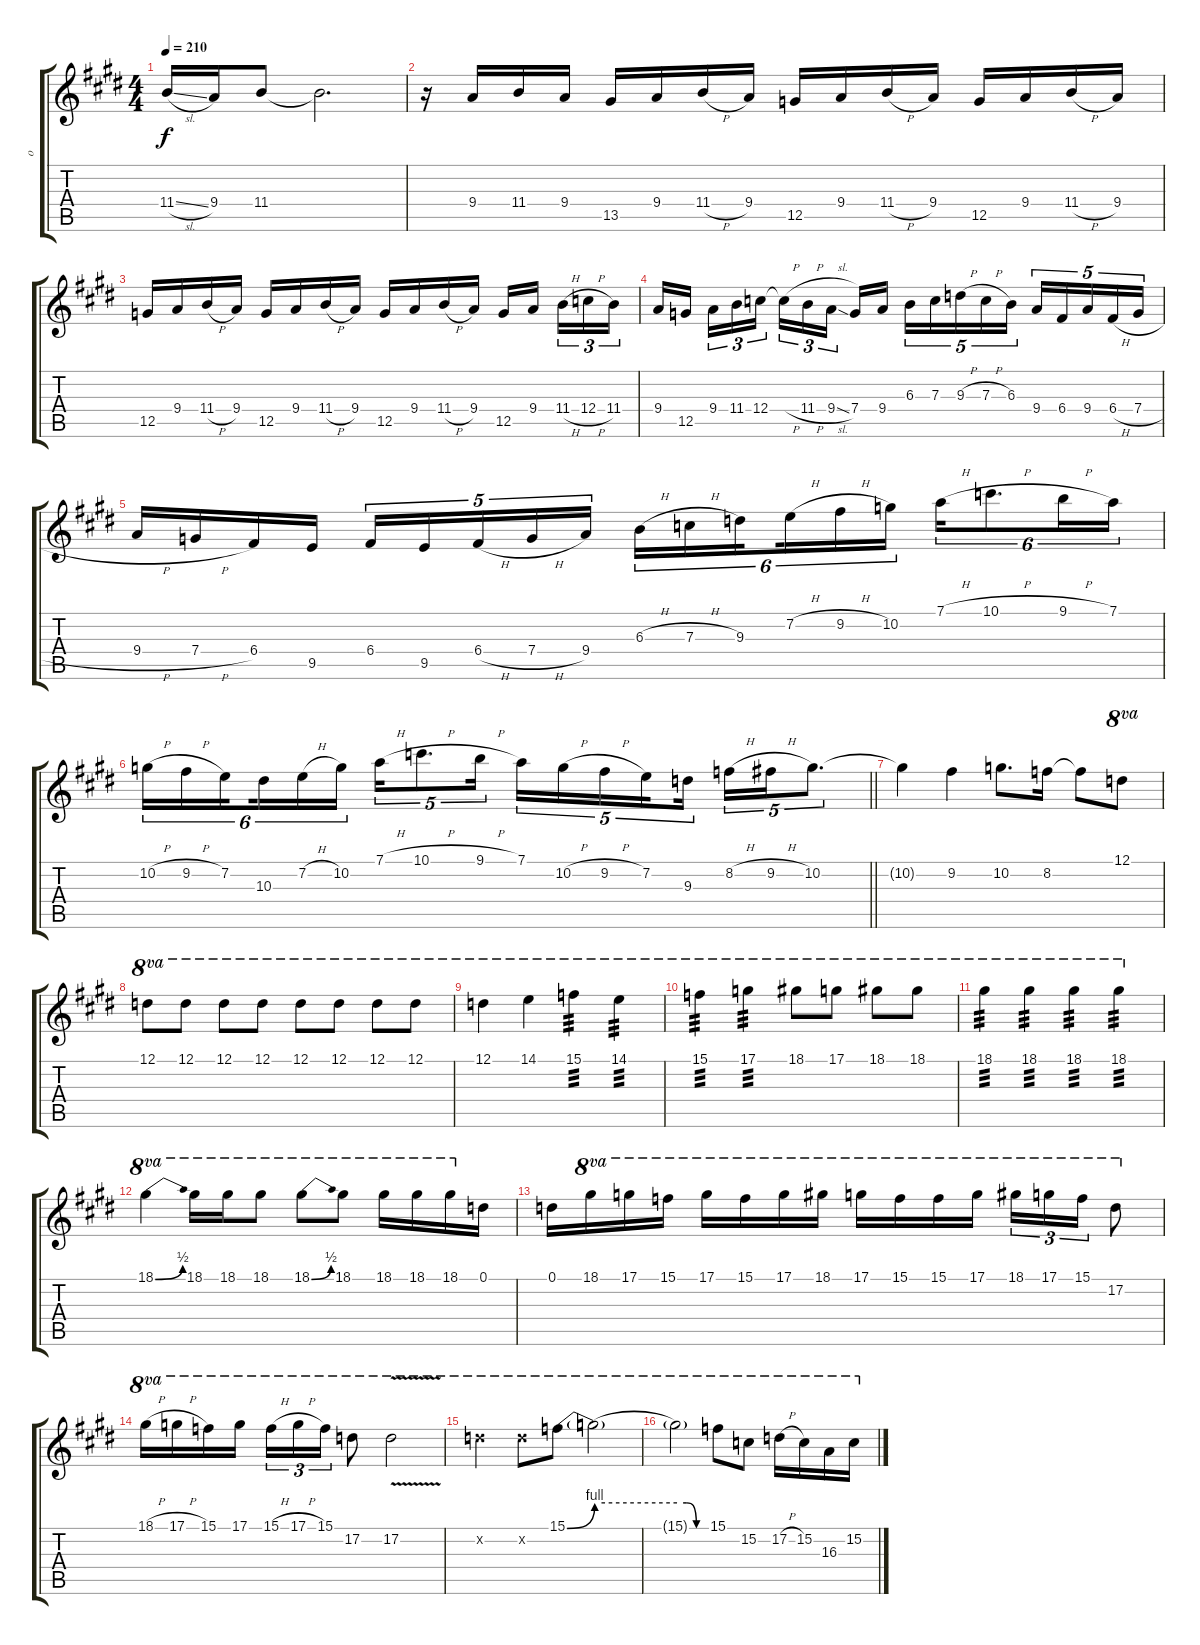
\track ("o" "o") {instrument overdrivenguitar}
\staff {score tabs}
\tuning (D4 A3 F3 C3 G2 D2) {hide}
\ts (4 4)
\tempo 210
\clef g2
\ks c#minor
11.4{sl}.16{dy f} 9.4.16 11.4.8 11.4{t}.2{d} |
r.16 9.4.16 11.4.16 9.4.16 13.5.16 9.4.16 11.4{h}.16 9.4.16 12.5.16 9.4.16 11.4{h}.16 9.4.16 12.5.16 9.4.16 11.4{h}.16 9.4.16 |
12.5.16 9.4.16 11.4{h}.16 9.4.16 12.5.16 9.4.16 11.4{h}.16 9.4.16 12.5.16 9.4.16 11.4{h}.16 9.4.16 12.5.16 9.4.16{beam splitsecondary} 11.4{h}.16{tu (3 2)} 12.4{h}.16{tu (3 2)} 11.4.16{tu (3 2)} |
9.4.16 12.5.16{beam splitsecondary} 9.4.16{tu (3 2)} 11.4.16{tu (3 2)} 12.4.16{tu (3 2)} 12.4{h t}.16{tu (3 2)} 11.4{h}.16{tu (3 2)} 9.4{sl}.16{tu (3 2) beam splitsecondary} 7.4.16 9.4.16 6.3.16{tu (5 4)} 7.3.16{tu (5 4)} 9.3{h}.16{tu (5 4)} 7.3{h}.16{tu (5 4)} 6.3.16{tu (5 4)} 9.4.16{tu (5 4)} 6.4.16{tu (5 4)} 9.4.16{tu (5 4)} 6.4{h}.16{tu (5 4)} 7.4{h}.16{tu (5 4)} |
9.4{h}.16 7.4{h}.16 6.4.16 9.5.16 6.4.16{tu (5 4)} 9.5.16{tu (5 4)} 6.4{h}.16{tu (5 4)} 7.4{h}.16{tu (5 4)} 9.4.16{tu (5 4)} 6.3{h}.16{tu (6 4)} 7.3{h}.16{tu (6 4)} 9.3.16{tu (6 4) beam splitsecondary} 7.2{h}.16{tu (6 4)} 9.2{h}.16{tu (6 4)} 10.2.16{tu (6 4)} 7.1{h}.16{tu (6 4)} 10.1{h}.8{d tu (6 4)} 9.1{h}.16{tu (6 4)} 7.1.16{tu (6 4)} |
\barLineRight lightlight
10.2{h}.16{tu (6 4)} 9.2{h}.16{tu (6 4)} 7.2.16{tu (6 4) beam splitsecondary} 10.3.16{tu (6 4)} 7.2{h}.16{tu (6 4)} 10.2.16{tu (6 4)} 7.1{h}.16{tu (5 4)} 10.1{h}.8{d tu (5 4)} 9.1{h}.16{tu (5 4)} 7.1.16{tu (5 4)} 10.2{h}.16{tu (5 4)} 9.2{h}.16{tu (5 4)} 7.2.16{tu (5 4) beam splitsecondary} 9.3.16{tu (5 4)} 8.2{h}.16{tu (5 4)} 9.2{h}.16{tu (5 4)} 10.2.8{d tu (5 4)} |
\section ("" " ")
10.2{t}.4 9.2.4 10.2.8{d} 8.2.16 8.2{t}.8 12.1.8{ot 8va} |
12.1.8{ot 8va} 12.1.8{ot 8va} 12.1.8{ot 8va} 12.1.8{ot 8va} 12.1.8{ot 8va} 12.1.8{ot 8va} 12.1.8{ot 8va} 12.1.8{ot 8va} |
12.1.4{ot 8va} 14.1.4{ot 8va} 15.1.4{ot 8va tp 3} 14.1.4{ot 8va tp 3} |
15.1.4{ot 8va tp 3} 17.1.4{ot 8va tp 3} 18.1.8{ot 8va} 17.1.8{ot 8va} 18.1.8{ot 8va} 18.1.8{ot 8va} |
18.1.4{ot 8va tp 3} 18.1.4{ot 8va tp 3} 18.1.4{ot 8va tp 3} 18.1.4{ot 8va tp 3} |
18.1{be (bend 0 0 60 2)}.4{ot 8va} 18.1.16{ot 8va} 18.1.16{ot 8va} 18.1.8{ot 8va} 18.1{be (bend 0 0 60 2)}.8{ot 8va} 18.1.8{ot 8va} 18.1.16{ot 8va} 18.1.16{ot 8va} 18.1.16{ot 8va} 0.1.16 |
0.1.16 18.1.16{ot 8va} 17.1.16{ot 8va} 15.1.16{ot 8va} 17.1.16{ot 8va} 15.1.16{ot 8va} 17.1.16{ot 8va} 18.1.16{ot 8va} 17.1.16{ot 8va} 15.1.16{ot 8va} 15.1.16{ot 8va} 17.1.16{ot 8va} 18.1.16{tu (3 2) ot 8va} 17.1.16{tu (3 2) ot 8va} 15.1.16{tu (3 2) ot 8va} 17.2.8{ot 8va} |
18.1{h}.16{ot 8va} 17.1{h}.16{ot 8va} 15.1.16{ot 8va} 17.1.16{ot 8va} 15.1{h}.16{tu (3 2) ot 8va} 17.1{h}.16{tu (3 2) ot 8va} 15.1.16{tu (3 2) ot 8va} 17.2.8{ot 8va} 17.2{v}.2{ot 8va} |
17.2{x}.4{ot 8va} 17.2{x}.8{ot 8va} 15.1{be (bend 0 0 60 4)}.8{ot 8va} 15.1{be (hold 0 4 60 4) t}.2{ot 8va} |
15.1{be (custom 0 4 20 4 40 0 60 0) t}.2{ot 8va} 15.1.8{ot 8va} 15.2.8{ot 8va} 17.2{h}.16{ot 8va} 15.2.16{ot 8va} 16.3.16{ot 8va} 15.2.16{ot 8va}
